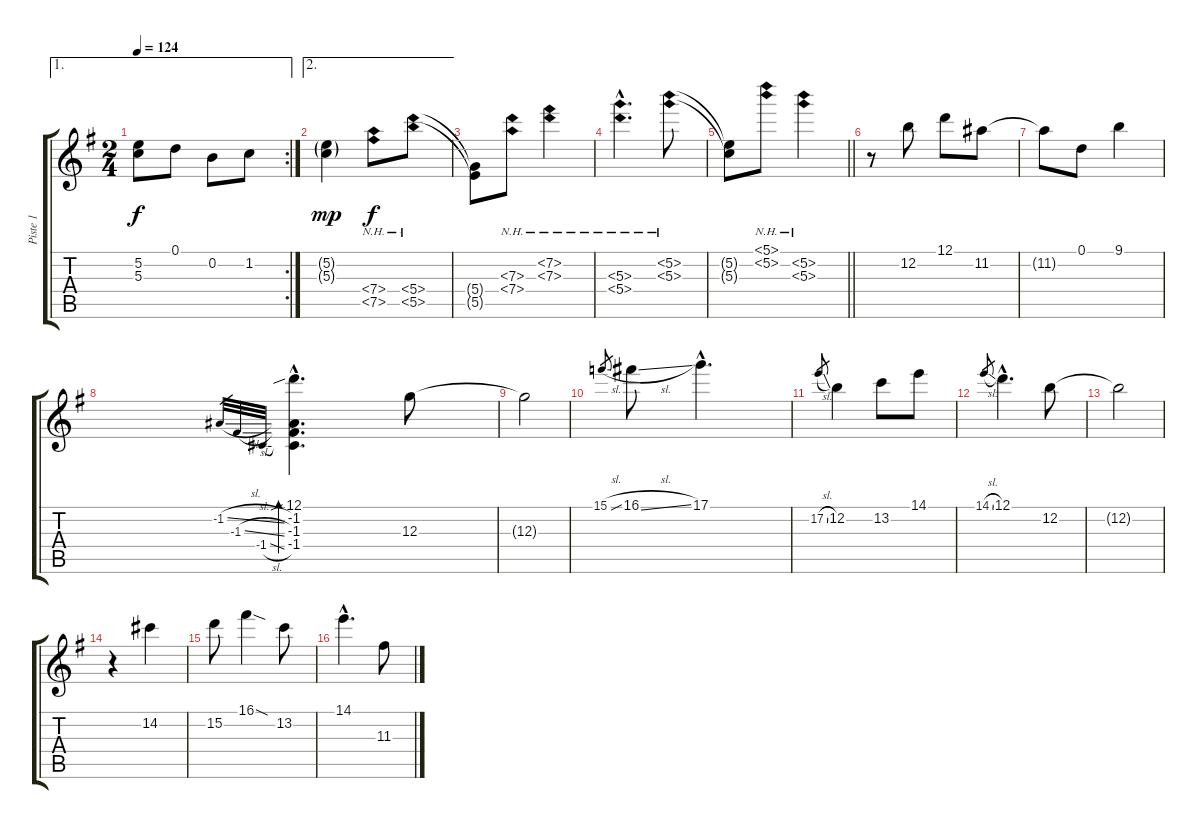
\track ("Piste 1" "Piste 1") {instrument acousticguitarsteel}
\staff {score tabs}
\tuning (D4 B3 G3 D3 B2 G2) {hide}
\ae 1
\rc 2
\ts (2 4)
\tempo 124
\clef g2
\ks g
(5.2{t} 5.3{t}).8{dy f} 0.1.8 0.2.8 1.2.8 |
\ae 2
(5.2{g} 5.3{g}).4{dy mp} (7.4{nh} 7.5{nh}).8{dy f} (5.4{nh} 5.5{nh}).8 |
(5.4{t} 5.5{t}).8 (7.3{nh} 7.4{nh}).8 (7.2{nh} 7.3{nh}).4 |
(5.3{nh hac} 5.4{nh hac}).4{d} (5.2{nh} 5.3{nh}).8 |
\barLineRight lightlight
(5.2{t} 5.3{t}).8 (5.1{nh} 5.2{nh}).8 (5.2{nh} 5.3{nh}).4 |
r.8 12.2.8 12.1.8 11.2.8 |
11.2{t}.8 0.1.8 9.1.4 |
-1.2{sl}.32{gr} -1.3{sl}.32{gr} -1.4{sl}.32{gr} (12.1{sib hac} -1.2{hac} -1.3{hac} -1.4{hac}).4{d bd 60} 12.3.8 |
12.3{t}.2 |
15.1{sl}.8{gr} 16.1{sl}.8 17.1{hac}.4{d} |
17.2{sl}.8{gr} 12.2.4 13.2.8 14.1.8 |
14.1{sl}.8{gr} 12.1{hac}.4{d} 12.2.8 |
12.2{t}.2 |
r.4 14.2.4 |
15.2.8 16.1{sod}.4 13.2.8 |
14.1{hac}.4{d} 11.3.8
